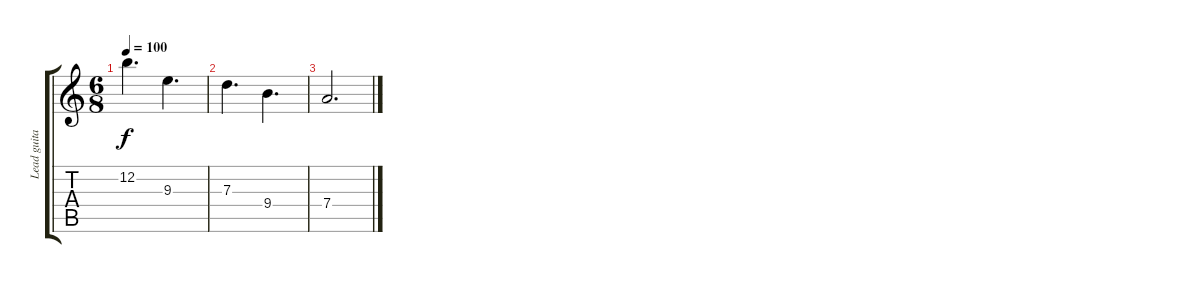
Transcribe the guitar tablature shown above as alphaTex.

\track ("Lead guitar" "Lead guita") {instrument overdrivenguitar}
\staff {score tabs}
\tuning (E4 B3 G3 D3 A2 E2) {hide}
\ts (6 8)
\tempo 100
\clef g2
\ks c
12.2.4{d dy f} 9.3.4{d} |
7.3.4{d} 9.4.4{d} |
7.4.2{d}
